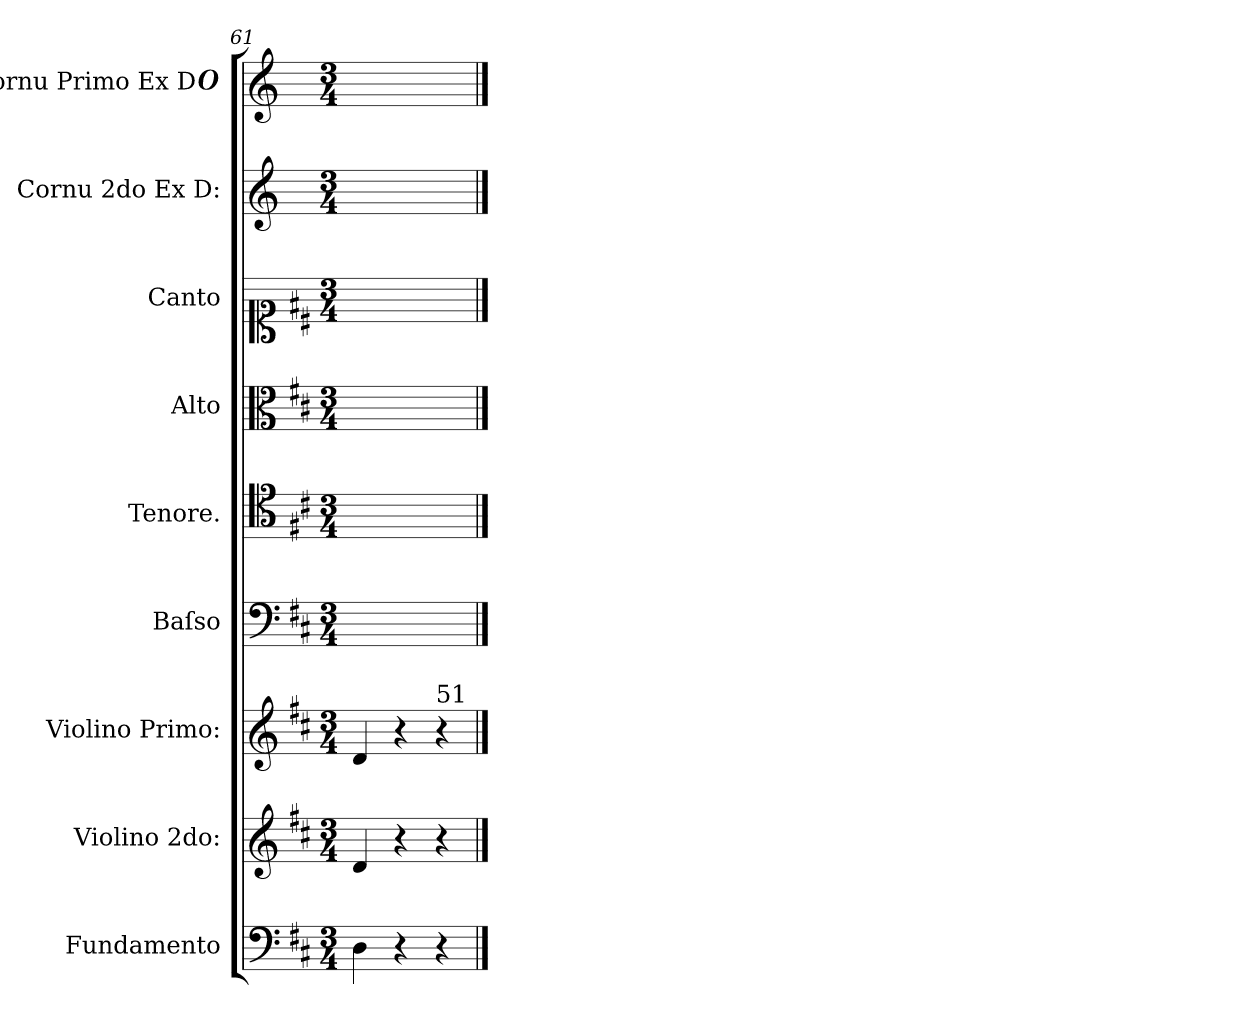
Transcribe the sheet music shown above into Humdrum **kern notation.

**kern	**kern	**kern	**kern	**kern	**kern	**kern	**kern	**kern
*part9	*part8	*part7	*part6	*part5	*part4	*part3	*part2	*part1
*staff9	*staff8	*staff7	*staff6	*staff5	*staff4	*staff3	*staff2	*staff1
*I"Fundamento	*I"Violino 2do:	*I"Violino Primo:	*I"Baſso	*I"Tenore.	*I"Alto	*I"Canto	*I"Cornu 2do Ex D:	*I"Cornu Primo Ex D#
*	*I'vl 2	*I'vl 1	*I'B	*I'T	*I'A	*	*I'cor 2	*I'cor 1
*clefF4	*clefG2	*clefG2	*clefF4	*clefC4	*clefC3	*clefC1	*clefG2	*clefG2
*	*	*	*	*	*	*	*ITrd-1c-2	*ITrd-1c-2
*k[f#c#]	*k[f#c#]	*k[f#c#]	*k[f#c#]	*k[f#c#]	*k[f#c#]	*k[f#c#]	*k[f#c#]	*k[f#c#]
*D:	*D:	*D:	*D:	*D:	*D:	*D:	*D:	*D:
*M3/4	*M3/4	*M3/4	*M3/4	*M3/4	*M3/4	*M3/4	*M3/4	*M3/4
=61	=61	=61	=61	=61	=61	=61	=61	=61
4D\	4d/	4d/	2.ryy	2.ryy	2.ryy	2.ryy	2.ryy	2.ryy
4r	4r	4r	.	.	.	.	.	.
!	!	!LO:TX:a:t=51	!	!	!	!	!	!
4r	4r	4r	.	.	.	.	.	.
==	==	==	==	==	==	==	==	==
*-	*-	*-	*-	*-	*-	*-	*-	*-
